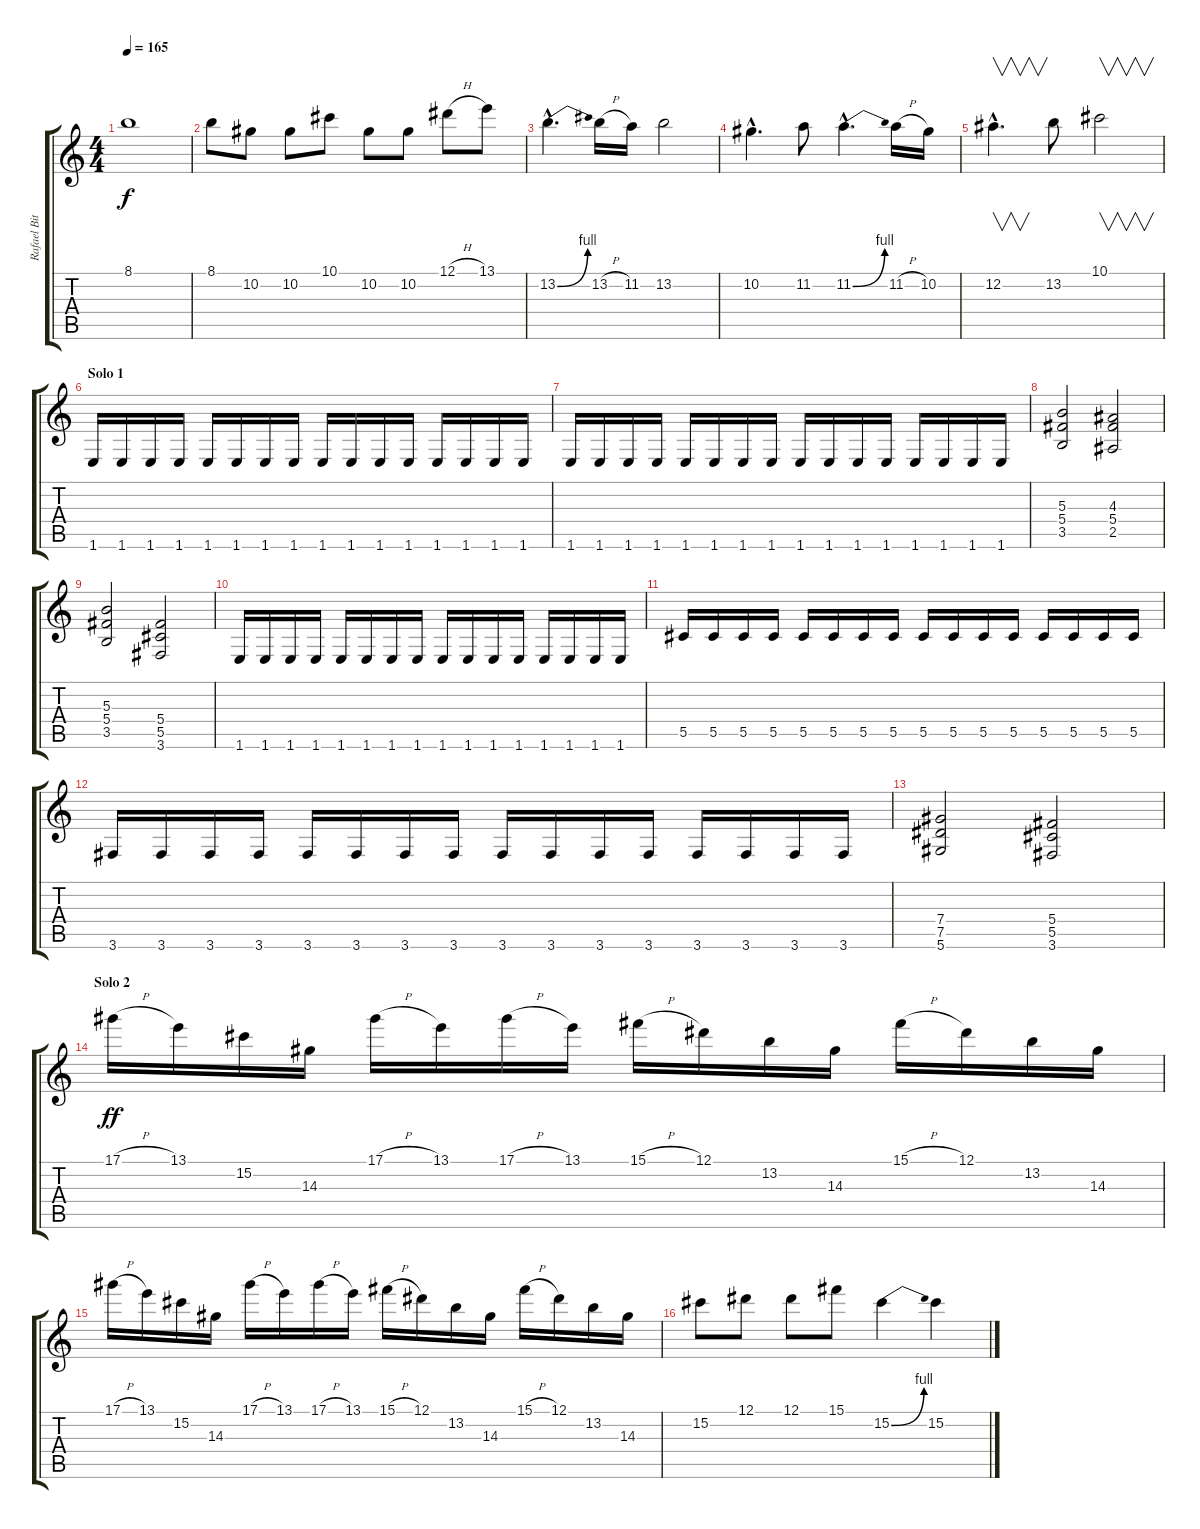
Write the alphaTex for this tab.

\track ("Rafael Bittencourt" "Rafael Bit") {instrument distortionguitar}
\staff {score tabs}
\tuning (Eb4 Bb3 Gb3 Db3 Ab2 Eb2) {hide}
\ts (4 4)
\tempo 165
\clef g2
\ks c
8.1.1{dy f} |
8.1.8 10.2.8 10.2.8 10.1.8 10.2.8 10.2.8 12.1{h}.8 13.1.8 |
13.2{be (bend 0 0 60 4) hac}.4{d} 13.2{h}.16 11.2.16 13.2.2 |
10.2{hac}.4{d} 11.2.8 11.2{be (bend 0 0 60 4) hac}.4{d} 11.2{h}.16 10.2.16 |
12.2{hac}.4{v d} 13.2.8 10.1.2{v} |
\section ("" "Solo 1")
1.6.16{volume 12} 1.6.16 1.6.16 1.6.16 1.6.16 1.6.16 1.6.16 1.6.16 1.6.16 1.6.16 1.6.16 1.6.16 1.6.16 1.6.16 1.6.16 1.6.16 |
1.6.16 1.6.16 1.6.16 1.6.16 1.6.16 1.6.16 1.6.16 1.6.16 1.6.16 1.6.16 1.6.16 1.6.16 1.6.16 1.6.16 1.6.16 1.6.16 |
(5.3 5.4 3.5).2 (4.3 5.4 2.5).2 |
(5.3 5.4 3.5).2 (5.4 5.5 3.6).2 |
1.6.16 1.6.16 1.6.16 1.6.16 1.6.16 1.6.16 1.6.16 1.6.16 1.6.16 1.6.16 1.6.16 1.6.16 1.6.16 1.6.16 1.6.16 1.6.16 |
5.5.16 5.5.16 5.5.16 5.5.16 5.5.16 5.5.16 5.5.16 5.5.16 5.5.16 5.5.16 5.5.16 5.5.16 5.5.16 5.5.16 5.5.16 5.5.16 |
3.6.16 3.6.16 3.6.16 3.6.16 3.6.16 3.6.16 3.6.16 3.6.16 3.6.16 3.6.16 3.6.16 3.6.16 3.6.16 3.6.16 3.6.16 3.6.16 |
(7.4 7.5 5.6).2 (5.4 5.5 3.6).2 |
\section ("" "Solo 2")
17.1{h}.16{dy ff volume 16 balance 8} 13.1.16 15.2.16 14.3.16 17.1{h}.16 13.1.16 17.1{h}.16 13.1.16 15.1{h}.16 12.1.16 13.2.16 14.3.16 15.1{h}.16 12.1.16 13.2.16 14.3.16 |
17.1{h}.16 13.1.16 15.2.16 14.3.16 17.1{h}.16 13.1.16 17.1{h}.16 13.1.16 15.1{h}.16 12.1.16 13.2.16 14.3.16 15.1{h}.16 12.1.16 13.2.16 14.3.16 |
15.2.8 12.1.8 12.1.8 15.1.8 15.2{be (bend 0 0 60 4)}.4 15.2.4
